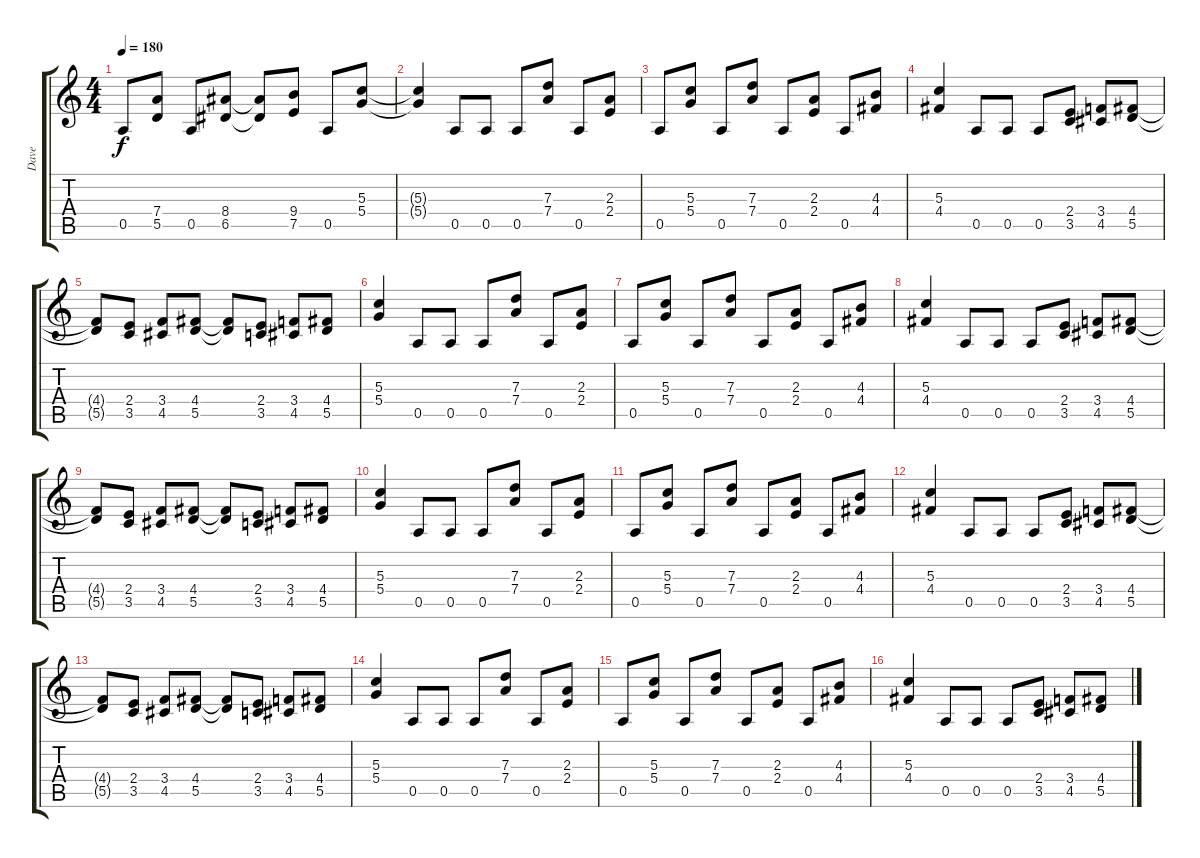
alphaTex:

\track ("Dave" "Dave") {instrument overdrivenguitar}
\staff {score tabs}
\tuning (E4 B3 G3 D3 A2 E2) {hide}
\ts (4 4)
\tempo 180
\clef g2
\ks c
0.5.8{dy f} (7.4 5.5).8 0.5.8 (8.4 6.5).8 (8.4{t} 6.5{t}).8 (9.4 7.5).8 0.5.8 (5.3 5.4).8 |
(5.3{t} 5.4{t}).4 0.5.8 0.5.8 0.5.8 (7.3 7.4).8 0.5.8 (2.3 2.4).8 |
0.5.8 (5.3 5.4).8 0.5.8 (7.3 7.4).8 0.5.8 (2.3 2.4).8 0.5.8 (4.3 4.4).8 |
(5.3 4.4).4 0.5.8 0.5.8 0.5.8 (2.4 3.5).8 (3.4 4.5).8 (4.4 5.5).8 |
(4.4{t} 5.5{t}).8 (2.4 3.5).8 (3.4 4.5).8 (4.4 5.5).8 (4.4{t} 5.5{t}).8 (2.4 3.5).8 (3.4 4.5).8 (4.4 5.5).8 |
(5.3 5.4).4 0.5.8 0.5.8 0.5.8 (7.3 7.4).8 0.5.8 (2.3 2.4).8 |
0.5.8 (5.3 5.4).8 0.5.8 (7.3 7.4).8 0.5.8 (2.3 2.4).8 0.5.8 (4.3 4.4).8 |
(5.3 4.4).4 0.5.8 0.5.8 0.5.8 (2.4 3.5).8 (3.4 4.5).8 (4.4 5.5).8 |
(4.4{t} 5.5{t}).8 (2.4 3.5).8 (3.4 4.5).8 (4.4 5.5).8 (4.4{t} 5.5{t}).8 (2.4 3.5).8 (3.4 4.5).8 (4.4 5.5).8 |
(5.3 5.4).4 0.5.8 0.5.8 0.5.8 (7.3 7.4).8 0.5.8 (2.3 2.4).8 |
0.5.8 (5.3 5.4).8 0.5.8 (7.3 7.4).8 0.5.8 (2.3 2.4).8 0.5.8 (4.3 4.4).8 |
(5.3 4.4).4 0.5.8 0.5.8 0.5.8 (2.4 3.5).8 (3.4 4.5).8 (4.4 5.5).8 |
(4.4{t} 5.5{t}).8 (2.4 3.5).8 (3.4 4.5).8 (4.4 5.5).8 (4.4{t} 5.5{t}).8 (2.4 3.5).8 (3.4 4.5).8 (4.4 5.5).8 |
(5.3 5.4).4 0.5.8 0.5.8 0.5.8 (7.3 7.4).8 0.5.8 (2.3 2.4).8 |
0.5.8 (5.3 5.4).8 0.5.8 (7.3 7.4).8 0.5.8 (2.3 2.4).8 0.5.8 (4.3 4.4).8 |
(5.3 4.4).4 0.5.8 0.5.8 0.5.8 (2.4 3.5).8 (3.4 4.5).8 (4.4 5.5).8
